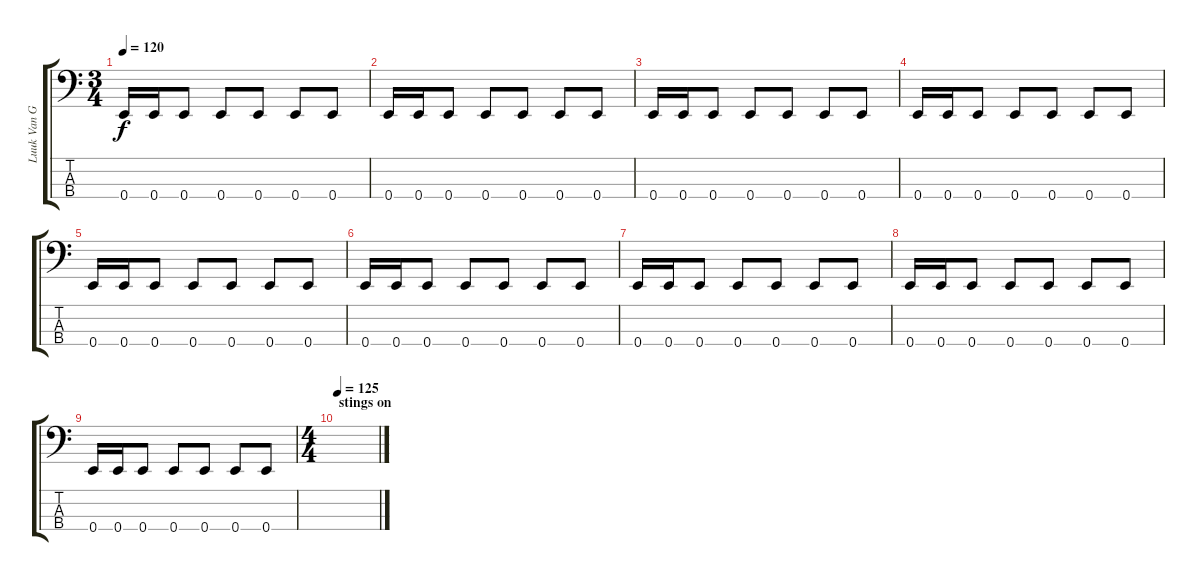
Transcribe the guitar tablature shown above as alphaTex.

\track ("Luuk Van Gerven" "Luuk Van G") {instrument electricbasspick}
\staff {score tabs}
\tuning (G2 D2 A1 E1) {hide}
\ts (3 4)
\tempo 120
\clef f4
\ks c
0.4.16{dy f} 0.4.16 0.4.8 0.4.8 0.4.8 0.4.8 0.4.8 |
0.4.16 0.4.16 0.4.8 0.4.8 0.4.8 0.4.8 0.4.8 |
0.4.16 0.4.16 0.4.8 0.4.8 0.4.8 0.4.8 0.4.8 |
0.4.16 0.4.16 0.4.8 0.4.8 0.4.8 0.4.8 0.4.8 |
0.4.16 0.4.16 0.4.8 0.4.8 0.4.8 0.4.8 0.4.8 |
0.4.16 0.4.16 0.4.8 0.4.8 0.4.8 0.4.8 0.4.8 |
0.4.16 0.4.16 0.4.8 0.4.8 0.4.8 0.4.8 0.4.8 |
0.4.16 0.4.16 0.4.8 0.4.8 0.4.8 0.4.8 0.4.8 |
0.4.16 0.4.16 0.4.8 0.4.8 0.4.8 0.4.8 0.4.8 |
\ts (4 4)
\section ("" "stings on")
\tempo 125
